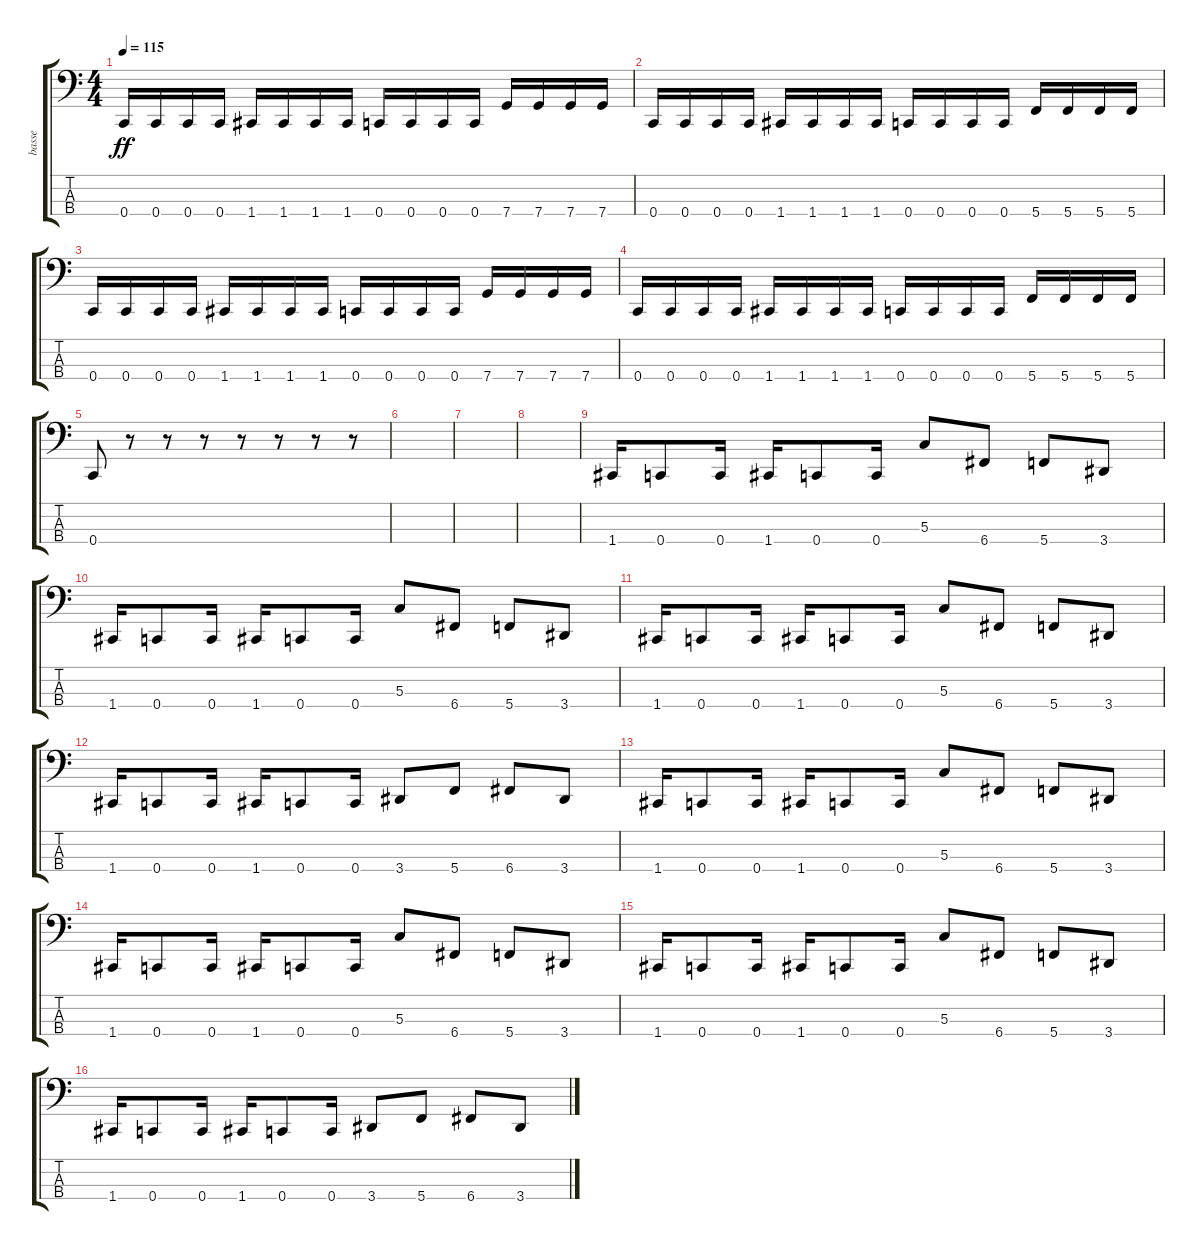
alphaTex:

\track ("basse" "basse") {instrument electricbassfinger}
\staff {score tabs}
\tuning (F2 C2 G1 C1) {hide}
\ts (4 4)
\tempo 115
\clef f4
\ks c
0.4.16{dy ff} 0.4.16 0.4.16 0.4.16 1.4.16 1.4.16 1.4.16 1.4.16 0.4.16 0.4.16 0.4.16 0.4.16 7.4.16 7.4.16 7.4.16 7.4.16 |
0.4.16 0.4.16 0.4.16 0.4.16 1.4.16 1.4.16 1.4.16 1.4.16 0.4.16 0.4.16 0.4.16 0.4.16 5.4.16 5.4.16 5.4.16 5.4.16 |
0.4.16 0.4.16 0.4.16 0.4.16 1.4.16 1.4.16 1.4.16 1.4.16 0.4.16 0.4.16 0.4.16 0.4.16 7.4.16 7.4.16 7.4.16 7.4.16 |
0.4.16 0.4.16 0.4.16 0.4.16 1.4.16 1.4.16 1.4.16 1.4.16 0.4.16 0.4.16 0.4.16 0.4.16 5.4.16 5.4.16 5.4.16 5.4.16 |
0.4.8 r.8 r.8 r.8 r.8 r.8 r.8 r.8 |
|
|
|
1.4.16 0.4.8 0.4.16 1.4.16 0.4.8 0.4.16 5.3.8 6.4.8 5.4.8 3.4.8 |
1.4.16 0.4.8 0.4.16 1.4.16 0.4.8 0.4.16 5.3.8 6.4.8 5.4.8 3.4.8 |
1.4.16 0.4.8 0.4.16 1.4.16 0.4.8 0.4.16 5.3.8 6.4.8 5.4.8 3.4.8 |
1.4.16 0.4.8 0.4.16 1.4.16 0.4.8 0.4.16 3.4.8 5.4.8 6.4.8 3.4.8 |
1.4.16 0.4.8 0.4.16 1.4.16 0.4.8 0.4.16 5.3.8 6.4.8 5.4.8 3.4.8 |
1.4.16 0.4.8 0.4.16 1.4.16 0.4.8 0.4.16 5.3.8 6.4.8 5.4.8 3.4.8 |
1.4.16 0.4.8 0.4.16 1.4.16 0.4.8 0.4.16 5.3.8 6.4.8 5.4.8 3.4.8 |
1.4.16 0.4.8 0.4.16 1.4.16 0.4.8 0.4.16 3.4.8 5.4.8 6.4.8 3.4.8
